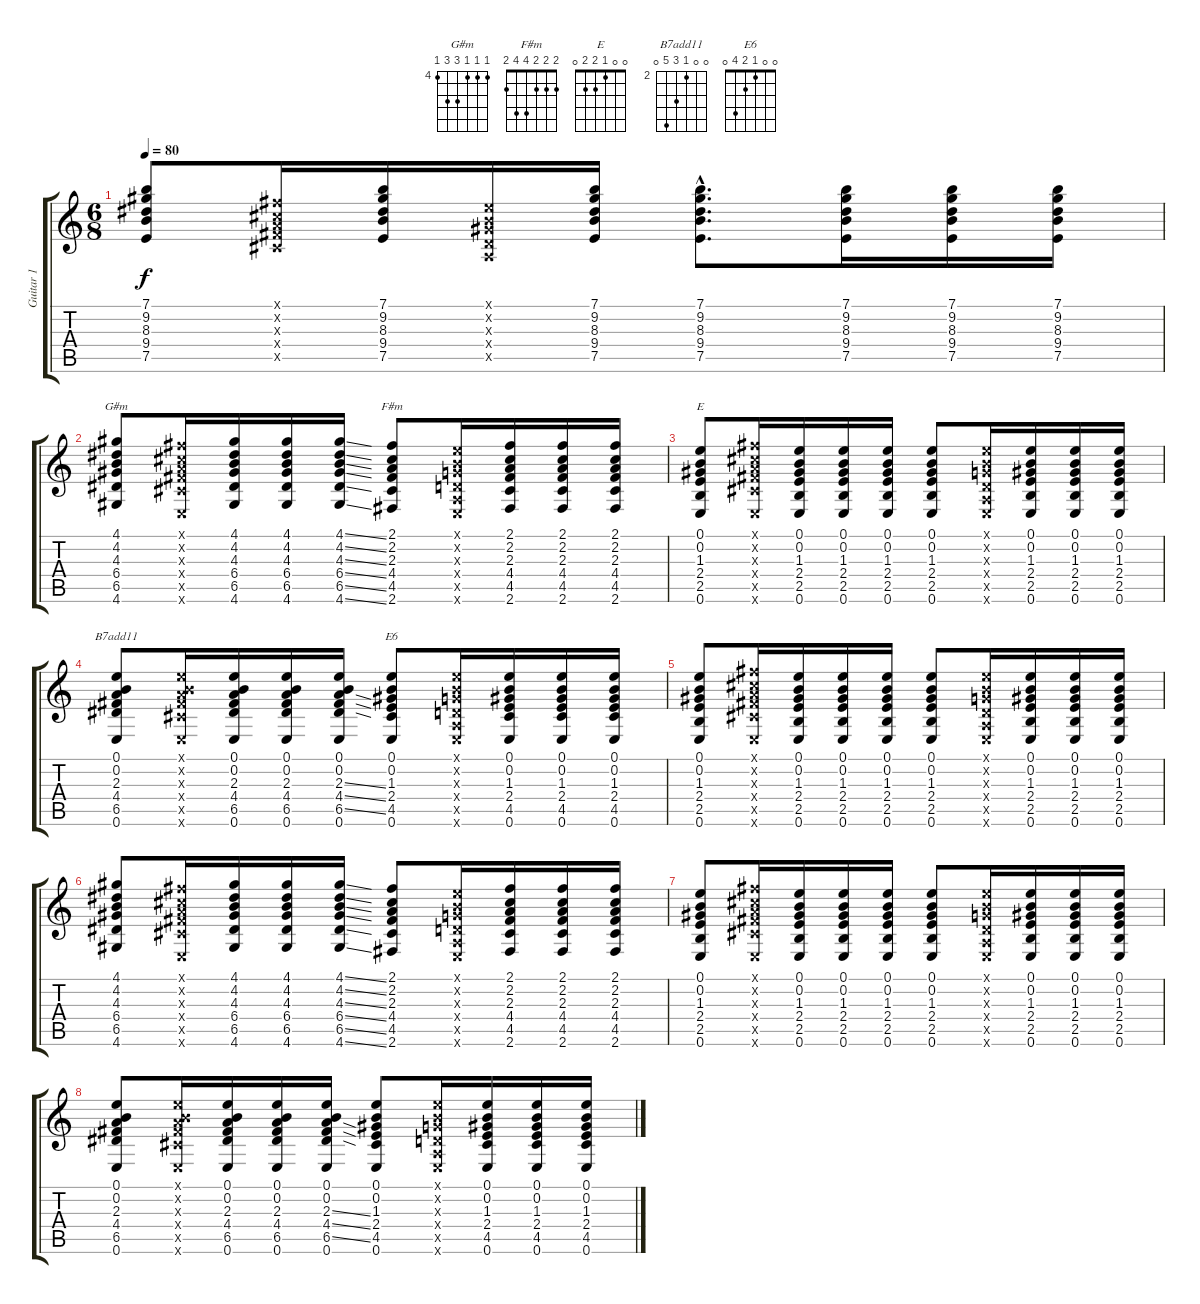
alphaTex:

\track ("Guitar 1" "Guitar 1") {instrument acousticguitarnylon}
\staff {score tabs}
\tuning (E4 B3 G3 D3 A2 E2) {hide}
\chord ("G#m" 4 4 4 6 6 4) {firstfret 4}
\chord ("F#m" 2 2 2 4 4 2)
\chord ("E" 0 0 1 2 2 0)
\chord ("B7add11" 0 0 2 4 6 0) {firstfret 2}
\chord ("E6" 0 0 1 2 4 0)
\ts (6 8)
\tempo 80
\clef g2
\ks c
(7.1 9.2 8.3 9.4 7.5).8{dy f} (2.1{x} 2.2{x} 2.3{x} 4.4{x} 4.5{x}).16 (7.1 9.2 8.3 9.4 7.5).16 (0.1{x} 0.2{x} 1.3{x} 0.4{x} 0.5{x}).16 (7.1 9.2 8.3 9.4 7.5).16 (7.1{hac} 9.2{hac} 8.3{hac} 9.4{hac} 7.5{hac}).8{d} (7.1 9.2 8.3 9.4 7.5).16 (7.1 9.2 8.3 9.4 7.5).16 (7.1 9.2 8.3 9.4 7.5).16 |
(4.1 4.2 4.3 6.4 6.5 4.6).8{ch "G#m"} (2.1{x} 2.2{x} 2.3{x} 4.4{x} 4.5{x} 0.6{x}).16 (4.1 4.2 4.3 6.4 6.5 4.6).16 (4.1 4.2 4.3 6.4 6.5 4.6).16 (4.1{ss} 4.2{ss} 4.3{ss} 6.4{ss} 6.5{ss} 4.6{ss}).16 (2.1 2.2 2.3 4.4 4.5 2.6).8{ch "F#m"} (0.1{x} 0.2{x} 0.3{x} 0.4{x} 0.5{x} 0.6{x}).16 (2.1 2.2 2.3 4.4 4.5 2.6).16 (2.1 2.2 2.3 4.4 4.5 2.6).16 (2.1 2.2 2.3 4.4 4.5 2.6).16 |
(0.1 0.2 1.3 2.4 2.5 0.6).8{ch "E"} (2.1{x} 2.2{x} 2.3{x} 4.4{x} 4.5{x} 0.6{x}).16 (0.1 0.2 1.3 2.4 2.5 0.6).16 (0.1 0.2 1.3 2.4 2.5 0.6).16 (0.1 0.2 1.3 2.4 2.5 0.6).16 (0.1 0.2 1.3 2.4 2.5 0.6).8 (0.1{x} 0.2{x} 0.3{x} 0.4{x} 0.5{x} 0.6{x}).16 (0.1 0.2 1.3 2.4 2.5 0.6).16 (0.1 0.2 1.3 2.4 2.5 0.6).16 (0.1 0.2 1.3 2.4 2.5 0.6).16 |
(0.1 0.2 2.3 4.4 6.5 0.6).8{ch "B7add11"} (0.1{x} 0.2{x} 2.3{x} 4.4{x} 4.5{x} 0.6{x}).16 (0.1 0.2 2.3 4.4 6.5 0.6).16 (0.1 0.2 2.3 4.4 6.5 0.6).16 (0.1 0.2 2.3{ss} 4.4{ss} 6.5{ss} 0.6).16 (0.1 0.2 1.3 2.4 4.5 0.6).8{ch "E6"} (0.1{x} 0.2{x} 0.3{x} 0.4{x} 0.5{x} 0.6{x}).16 (0.1 0.2 1.3 2.4 4.5 0.6).16 (0.1 0.2 1.3 2.4 4.5 0.6).16 (0.1 0.2 1.3 2.4 4.5 0.6).16 |
(0.1 0.2 1.3 2.4 2.5 0.6).8 (2.1{x} 2.2{x} 2.3{x} 4.4{x} 4.5{x} 0.6{x}).16 (0.1 0.2 1.3 2.4 2.5 0.6).16 (0.1 0.2 1.3 2.4 2.5 0.6).16 (0.1 0.2 1.3 2.4 2.5 0.6).16 (0.1 0.2 1.3 2.4 2.5 0.6).8 (0.1{x} 0.2{x} 0.3{x} 0.4{x} 0.5{x} 0.6{x}).16 (0.1 0.2 1.3 2.4 2.5 0.6).16 (0.1 0.2 1.3 2.4 2.5 0.6).16 (0.1 0.2 1.3 2.4 2.5 0.6).16 |
(4.1 4.2 4.3 6.4 6.5 4.6).8 (2.1{x} 2.2{x} 2.3{x} 4.4{x} 4.5{x} 0.6{x}).16 (4.1 4.2 4.3 6.4 6.5 4.6).16 (4.1 4.2 4.3 6.4 6.5 4.6).16 (4.1{ss} 4.2{ss} 4.3{ss} 6.4{ss} 6.5{ss} 4.6{ss}).16 (2.1 2.2 2.3 4.4 4.5 2.6).8 (0.1{x} 0.2{x} 0.3{x} 0.4{x} 0.5{x} 0.6{x}).16 (2.1 2.2 2.3 4.4 4.5 2.6).16 (2.1 2.2 2.3 4.4 4.5 2.6).16 (2.1 2.2 2.3 4.4 4.5 2.6).16 |
(0.1 0.2 1.3 2.4 2.5 0.6).8 (2.1{x} 2.2{x} 2.3{x} 4.4{x} 4.5{x} 0.6{x}).16 (0.1 0.2 1.3 2.4 2.5 0.6).16 (0.1 0.2 1.3 2.4 2.5 0.6).16 (0.1 0.2 1.3 2.4 2.5 0.6).16 (0.1 0.2 1.3 2.4 2.5 0.6).8 (0.1{x} 0.2{x} 0.3{x} 0.4{x} 0.5{x} 0.6{x}).16 (0.1 0.2 1.3 2.4 2.5 0.6).16 (0.1 0.2 1.3 2.4 2.5 0.6).16 (0.1 0.2 1.3 2.4 2.5 0.6).16 |
(0.1 0.2 2.3 4.4 6.5 0.6).8 (0.1{x} 0.2{x} 2.3{x} 4.4{x} 4.5{x} 0.6{x}).16 (0.1 0.2 2.3 4.4 6.5 0.6).16 (0.1 0.2 2.3 4.4 6.5 0.6).16 (0.1 0.2 2.3{ss} 4.4{ss} 6.5{ss} 0.6).16 (0.1 0.2 1.3 2.4 4.5 0.6).8 (0.1{x} 0.2{x} 0.3{x} 0.4{x} 0.5{x} 0.6{x}).16 (0.1 0.2 1.3 2.4 4.5 0.6).16 (0.1 0.2 1.3 2.4 4.5 0.6).16 (0.1 0.2 1.3 2.4 4.5 0.6).16
